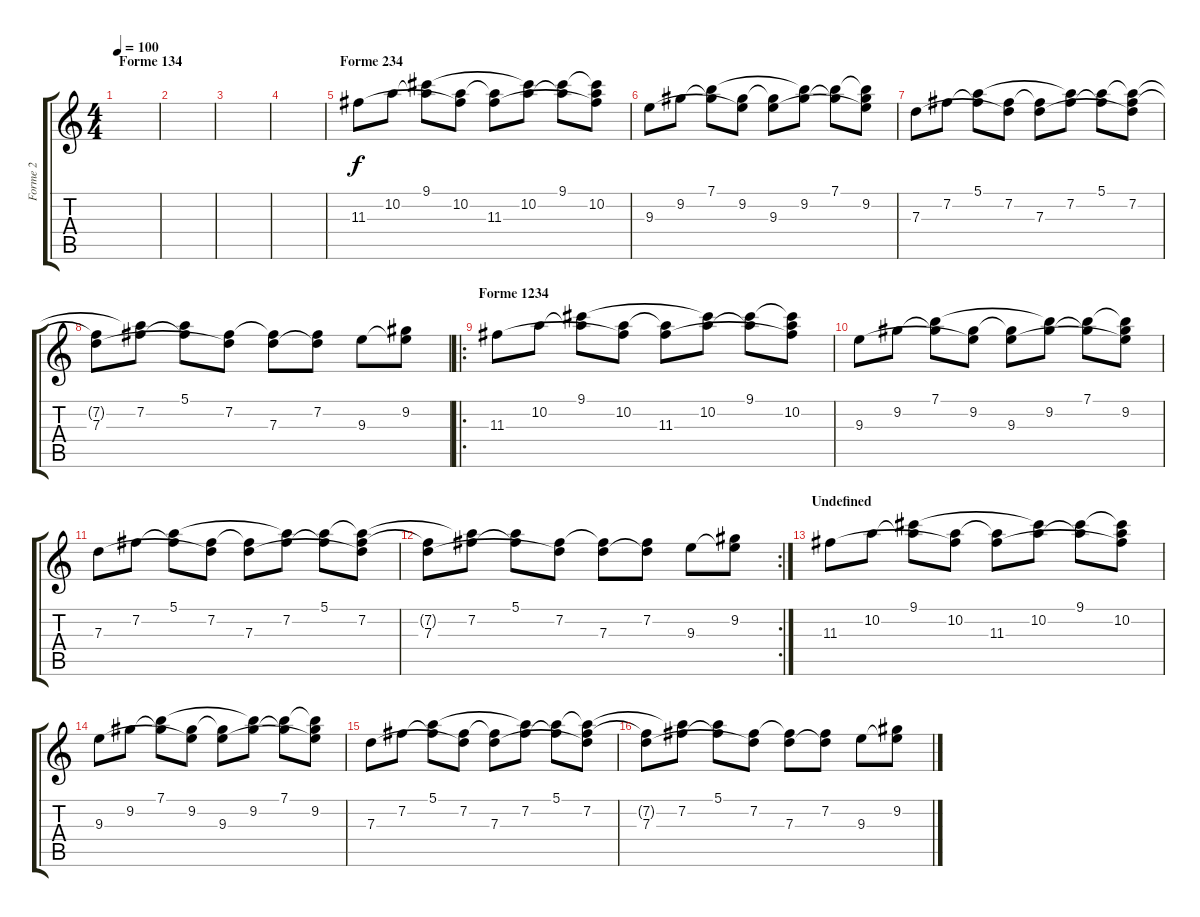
\track ("Forme 2" "Forme 2") {instrument acousticguitarsteel}
\staff {score tabs}
\tuning (E4 B3 G3 D3 A2 E2) {hide}
\ts (4 4)
\section ("" "Forme 134")
\tempo 100
\clef g2
\ks c
|
|
|
|
\section ("" "Forme 234")
11.3.8 10.2.8 (9.1 10.2{t}).8 (10.2 11.3{t}).8 (10.2{t} 11.3).8 (9.1{t} 10.2).8 (9.1 10.2{t}).8 (9.1{t} 10.2 11.3{t}).8 |
9.3.8 9.2.8 (7.1 9.2{t}).8 (9.2 9.3{t}).8 (9.2{t} 9.3).8 (7.1{t} 9.2).8 (7.1 9.2{t}).8 (7.1{t} 9.2 9.3{t}).8 |
7.3.8 7.2.8 (5.1 7.2{t}).8 (7.2 7.3{t}).8 (7.2{t} 7.3).8 (5.1{t} 7.2).8 (5.1 7.2{t}).8 (5.1{t} 7.2 7.3{t}).8 |
(7.2{t} 7.3).8 (5.1{t} 7.2).8 (5.1 7.2{t}).8 (7.2 7.3{t}).8 (7.2{t} 7.3).8 (7.2 7.3{t}).8 9.3.8 (9.2 9.3{t}).8 |
\ro
\section ("" "Forme 1234")
11.3.8 10.2.8 (9.1 10.2{t}).8 (10.2 11.3{t}).8 (10.2{t} 11.3).8 (9.1{t} 10.2).8 (9.1 10.2{t}).8 (9.1{t} 10.2 11.3{t}).8 |
9.3.8 9.2.8 (7.1 9.2{t}).8 (9.2 9.3{t}).8 (9.2{t} 9.3).8 (7.1{t} 9.2).8 (7.1 9.2{t}).8 (7.1{t} 9.2 9.3{t}).8 |
7.3.8 7.2.8 (5.1 7.2{t}).8 (7.2 7.3{t}).8 (7.2{t} 7.3).8 (5.1{t} 7.2).8 (5.1 7.2{t}).8 (5.1{t} 7.2 7.3{t}).8 |
\rc 2
(7.2{t} 7.3).8 (5.1{t} 7.2).8 (5.1 7.2{t}).8 (7.2 7.3{t}).8 (7.2{t} 7.3).8 (7.2 7.3{t}).8 9.3.8 (9.2 9.3{t}).8 |
\section ("" "Undefined")
11.3.8 10.2.8 (9.1 10.2{t}).8 (10.2 11.3{t}).8 (10.2{t} 11.3).8 (9.1{t} 10.2).8 (9.1 10.2{t}).8 (9.1{t} 10.2 11.3{t}).8 |
9.3.8 9.2.8 (7.1 9.2{t}).8 (9.2 9.3{t}).8 (9.2{t} 9.3).8 (7.1{t} 9.2).8 (7.1 9.2{t}).8 (7.1{t} 9.2 9.3{t}).8 |
7.3.8 7.2.8 (5.1 7.2{t}).8 (7.2 7.3{t}).8 (7.2{t} 7.3).8 (5.1{t} 7.2).8 (5.1 7.2{t}).8 (5.1{t} 7.2 7.3{t}).8 |
(7.2{t} 7.3).8 (5.1{t} 7.2).8 (5.1 7.2{t}).8 (7.2 7.3{t}).8 (7.2{t} 7.3).8 (7.2 7.3{t}).8 9.3.8 (9.2 9.3{t}).8
